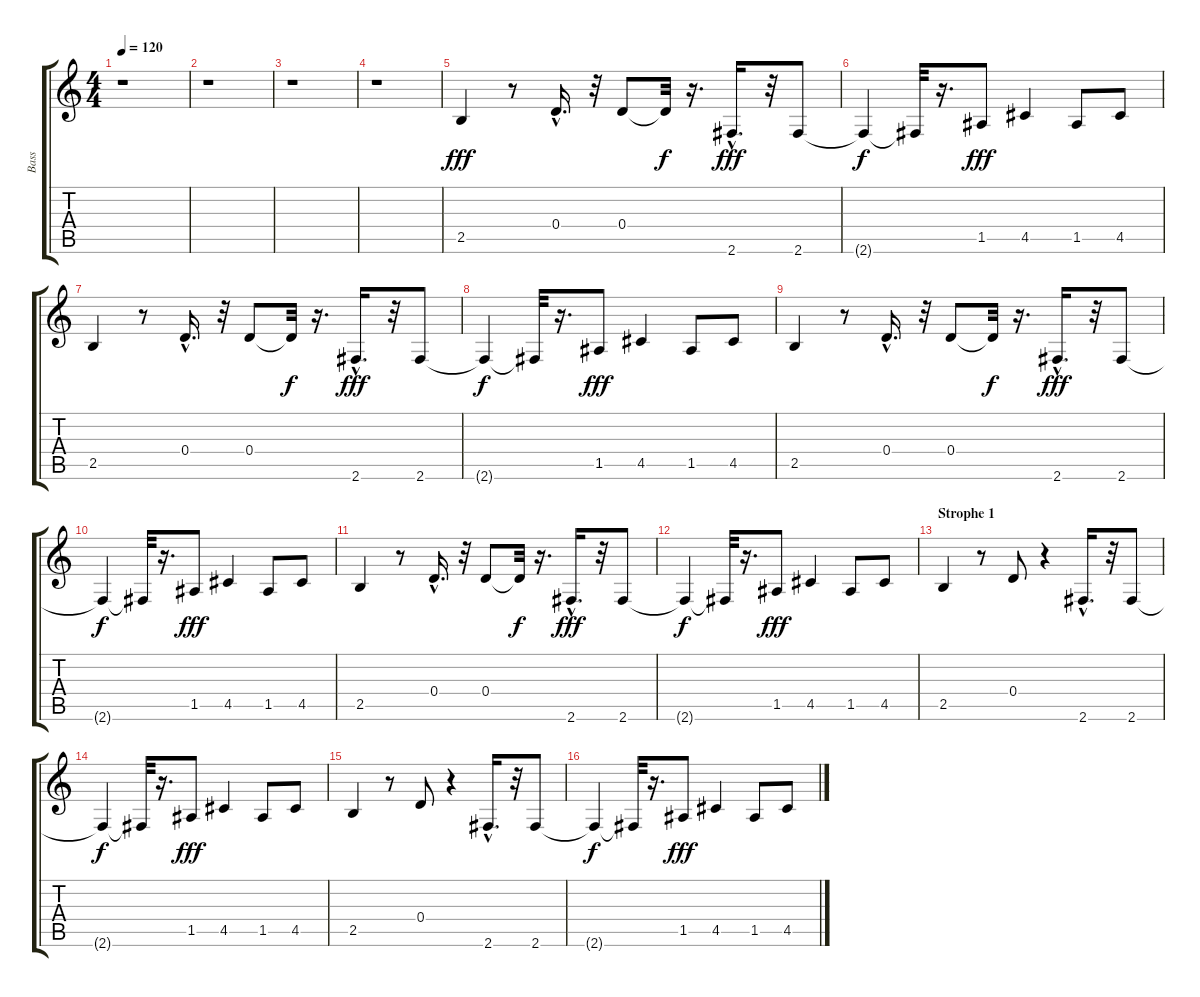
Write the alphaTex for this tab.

\track ("Bass" "Bass") {instrument electricbassfinger}
\staff {score tabs}
\tuning (E4 B3 G3 D3 A2 E2) {hide}
\ts (4 4)
\tempo 120
\clef g2
\ks c
r.1{dy fff instrument electricbassfinger} |
r.1 |
r.1 |
r.1 |
2.5.4 r.8 0.4{hac}.16{d} r.32 0.4.8 0.4{t}.32{dy f} r.16{d} 2.6{hac}.16{d dy fff} r.32 2.6.8 |
2.6{t}.4{dy f} 2.6{t}.32 r.16{d} 1.5.8{dy fff} 4.5.4 1.5.8 4.5.8 |
2.5.4 r.8 0.4{hac}.16{d} r.32 0.4.8 0.4{t}.32{dy f} r.16{d} 2.6{hac}.16{d dy fff} r.32 2.6.8 |
2.6{t}.4{dy f} 2.6{t}.32 r.16{d} 1.5.8{dy fff} 4.5.4 1.5.8 4.5.8 |
2.5.4 r.8 0.4{hac}.16{d} r.32 0.4.8 0.4{t}.32{dy f} r.16{d} 2.6{hac}.16{d dy fff} r.32 2.6.8 |
2.6{t}.4{dy f} 2.6{t}.32 r.16{d} 1.5.8{dy fff} 4.5.4 1.5.8 4.5.8 |
2.5.4 r.8 0.4{hac}.16{d} r.32 0.4.8 0.4{t}.32{dy f} r.16{d} 2.6{hac}.16{d dy fff} r.32 2.6.8 |
2.6{t}.4{dy f} 2.6{t}.32 r.16{d} 1.5.8{dy fff} 4.5.4 1.5.8 4.5.8 |
\section ("" "Strophe 1")
2.5.4 r.8 0.4.8 r.4 2.6{hac}.16{d} r.32 2.6.8 |
2.6{t}.4{dy f} 2.6{t}.32 r.16{d} 1.5.8{dy fff} 4.5.4 1.5.8 4.5.8 |
2.5.4 r.8 0.4.8 r.4 2.6{hac}.16{d} r.32 2.6.8 |
2.6{t}.4{dy f} 2.6{t}.32 r.16{d} 1.5.8{dy fff} 4.5.4 1.5.8 4.5.8
